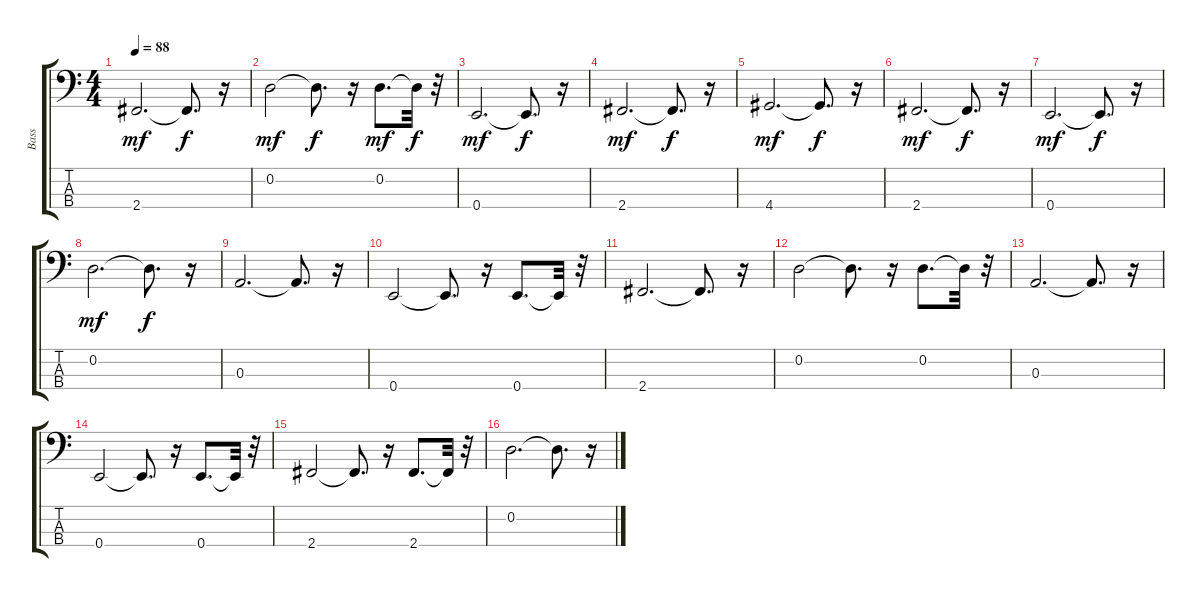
\track ("Bass" "Bass") {instrument electricbassfinger}
\staff {score tabs}
\tuning (G2 D2 A1 E1) {hide}
\ts (4 4)
\tempo 88
\clef f4
\ks c
2.4.2{d dy mf} 2.4{t}.8{d dy f} r.16 |
0.2.2{dy mf} 0.2{t}.8{d dy f} r.16 0.2.8{d dy mf} 0.2{t}.32{dy f} r.32 |
0.4.2{d dy mf} 0.4{t}.8{d dy f} r.16 |
2.4.2{d dy mf} 2.4{t}.8{d dy f} r.16 |
4.4.2{d dy mf} 4.4{t}.8{d dy f} r.16 |
2.4.2{d dy mf} 2.4{t}.8{d dy f} r.16 |
0.4.2{d dy mf} 0.4{t}.8{d dy f} r.16 |
0.2.2{d dy mf} 0.2{t}.8{d dy f} r.16 |
0.3.2{d volume 14} 0.3{t}.8{d} r.16 |
0.4.2 0.4{t}.8{d} r.16 0.4.8{d} 0.4{t}.32 r.32 |
2.4.2{d} 2.4{t}.8{d} r.16 |
0.2.2 0.2{t}.8{d} r.16 0.2.8{d} 0.2{t}.32 r.32 |
0.3.2{d} 0.3{t}.8{d} r.16 |
0.4.2 0.4{t}.8{d} r.16 0.4.8{d} 0.4{t}.32 r.32 |
2.4.2 2.4{t}.8{d} r.16 2.4.8{d} 2.4{t}.32 r.32 |
0.2.2{d} 0.2{t}.8{d} r.16
